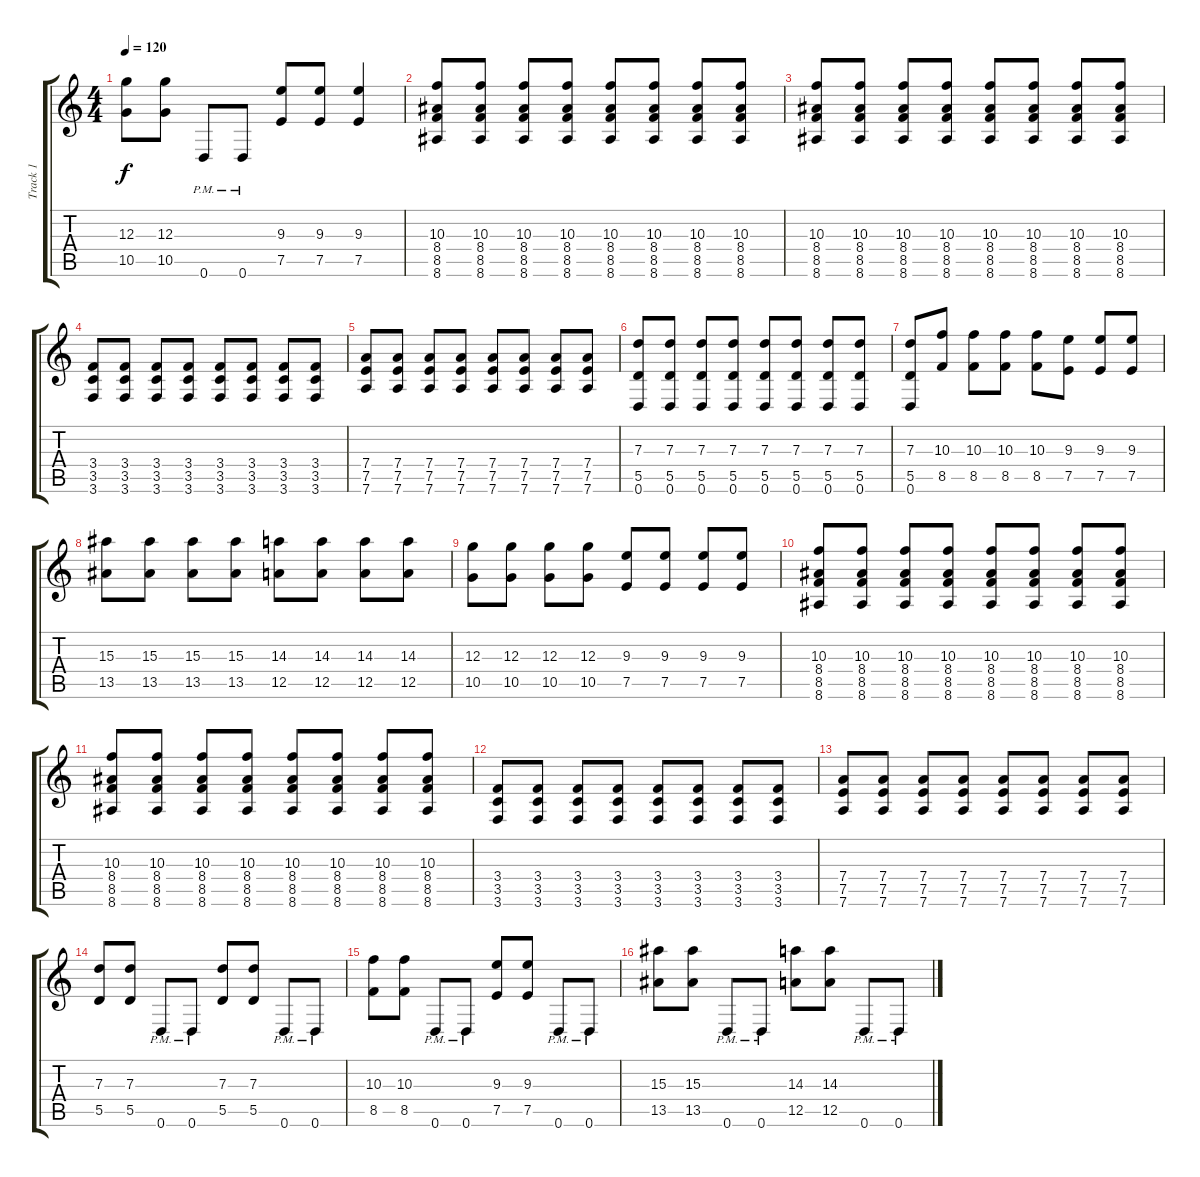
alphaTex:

\track ("Track 1" "Track 1") {instrument distortionguitar}
\staff {score tabs}
\tuning (E4 B3 G3 D3 A2 D2) {hide}
\ts (4 4)
\tempo 120
\clef g2
\ks c
(12.3 10.5).8{dy f} (12.3 10.5).8 0.6{pm}.8 0.6{pm}.8 (9.3 7.5).8 (9.3 7.5).8 (9.3 7.5).4 |
(10.3 8.4 8.5 8.6).8 (10.3 8.4 8.5 8.6).8 (10.3 8.4 8.5 8.6).8 (10.3 8.4 8.5 8.6).8 (10.3 8.4 8.5 8.6).8 (10.3 8.4 8.5 8.6).8 (10.3 8.4 8.5 8.6).8 (10.3 8.4 8.5 8.6).8 |
(10.3 8.4 8.5 8.6).8 (10.3 8.4 8.5 8.6).8 (10.3 8.4 8.5 8.6).8 (10.3 8.4 8.5 8.6).8 (10.3 8.4 8.5 8.6).8 (10.3 8.4 8.5 8.6).8 (10.3 8.4 8.5 8.6).8 (10.3 8.4 8.5 8.6).8 |
(3.4 3.5 3.6).8 (3.4 3.5 3.6).8 (3.4 3.5 3.6).8 (3.4 3.5 3.6).8 (3.4 3.5 3.6).8 (3.4 3.5 3.6).8 (3.4 3.5 3.6).8 (3.4 3.5 3.6).8 |
(7.4 7.5 7.6).8 (7.4 7.5 7.6).8 (7.4 7.5 7.6).8 (7.4 7.5 7.6).8 (7.4 7.5 7.6).8 (7.4 7.5 7.6).8 (7.4 7.5 7.6).8 (7.4 7.5 7.6).8 |
(7.3 5.5 0.6).8{volume 7} (7.3 5.5 0.6).8 (7.3 5.5 0.6).8 (7.3 5.5 0.6).8 (7.3 5.5 0.6).8 (7.3 5.5 0.6).8 (7.3 5.5 0.6).8 (7.3 5.5 0.6).8 |
(7.3 5.5 0.6).8 (10.3 8.5).8 (10.3 8.5).8 (10.3 8.5).8 (10.3 8.5).8 (9.3 7.5).8 (9.3 7.5).8 (9.3 7.5).8 |
(15.3 13.5).8 (15.3 13.5).8 (15.3 13.5).8 (15.3 13.5).8 (14.3 12.5).8 (14.3 12.5).8 (14.3 12.5).8 (14.3 12.5).8 |
(12.3 10.5).8 (12.3 10.5).8 (12.3 10.5).8 (12.3 10.5).8 (9.3 7.5).8 (9.3 7.5).8 (9.3 7.5).8 (9.3 7.5).8 |
(10.3 8.4 8.5 8.6).8 (10.3 8.4 8.5 8.6).8 (10.3 8.4 8.5 8.6).8 (10.3 8.4 8.5 8.6).8 (10.3 8.4 8.5 8.6).8 (10.3 8.4 8.5 8.6).8 (10.3 8.4 8.5 8.6).8 (10.3 8.4 8.5 8.6).8 |
(10.3 8.4 8.5 8.6).8 (10.3 8.4 8.5 8.6).8 (10.3 8.4 8.5 8.6).8 (10.3 8.4 8.5 8.6).8 (10.3 8.4 8.5 8.6).8 (10.3 8.4 8.5 8.6).8 (10.3 8.4 8.5 8.6).8 (10.3 8.4 8.5 8.6).8 |
(3.4 3.5 3.6).8 (3.4 3.5 3.6).8 (3.4 3.5 3.6).8 (3.4 3.5 3.6).8 (3.4 3.5 3.6).8 (3.4 3.5 3.6).8 (3.4 3.5 3.6).8 (3.4 3.5 3.6).8 |
(7.4 7.5 7.6).8 (7.4 7.5 7.6).8 (7.4 7.5 7.6).8 (7.4 7.5 7.6).8 (7.4 7.5 7.6).8 (7.4 7.5 7.6).8 (7.4 7.5 7.6).8 (7.4 7.5 7.6).8 |
(7.3 5.5).8{volume 2} (7.3 5.5).8 0.6{pm}.8 0.6{pm}.8 (7.3 5.5).8 (7.3 5.5).8 0.6{pm}.8 0.6{pm}.8 |
(10.3 8.5).8 (10.3 8.5).8 0.6{pm}.8 0.6{pm}.8 (9.3 7.5).8 (9.3 7.5).8 0.6{pm}.8 0.6{pm}.8 |
(15.3 13.5).8 (15.3 13.5).8 0.6{pm}.8 0.6{pm}.8 (14.3 12.5).8 (14.3 12.5).8 0.6{pm}.8 0.6{pm}.8
